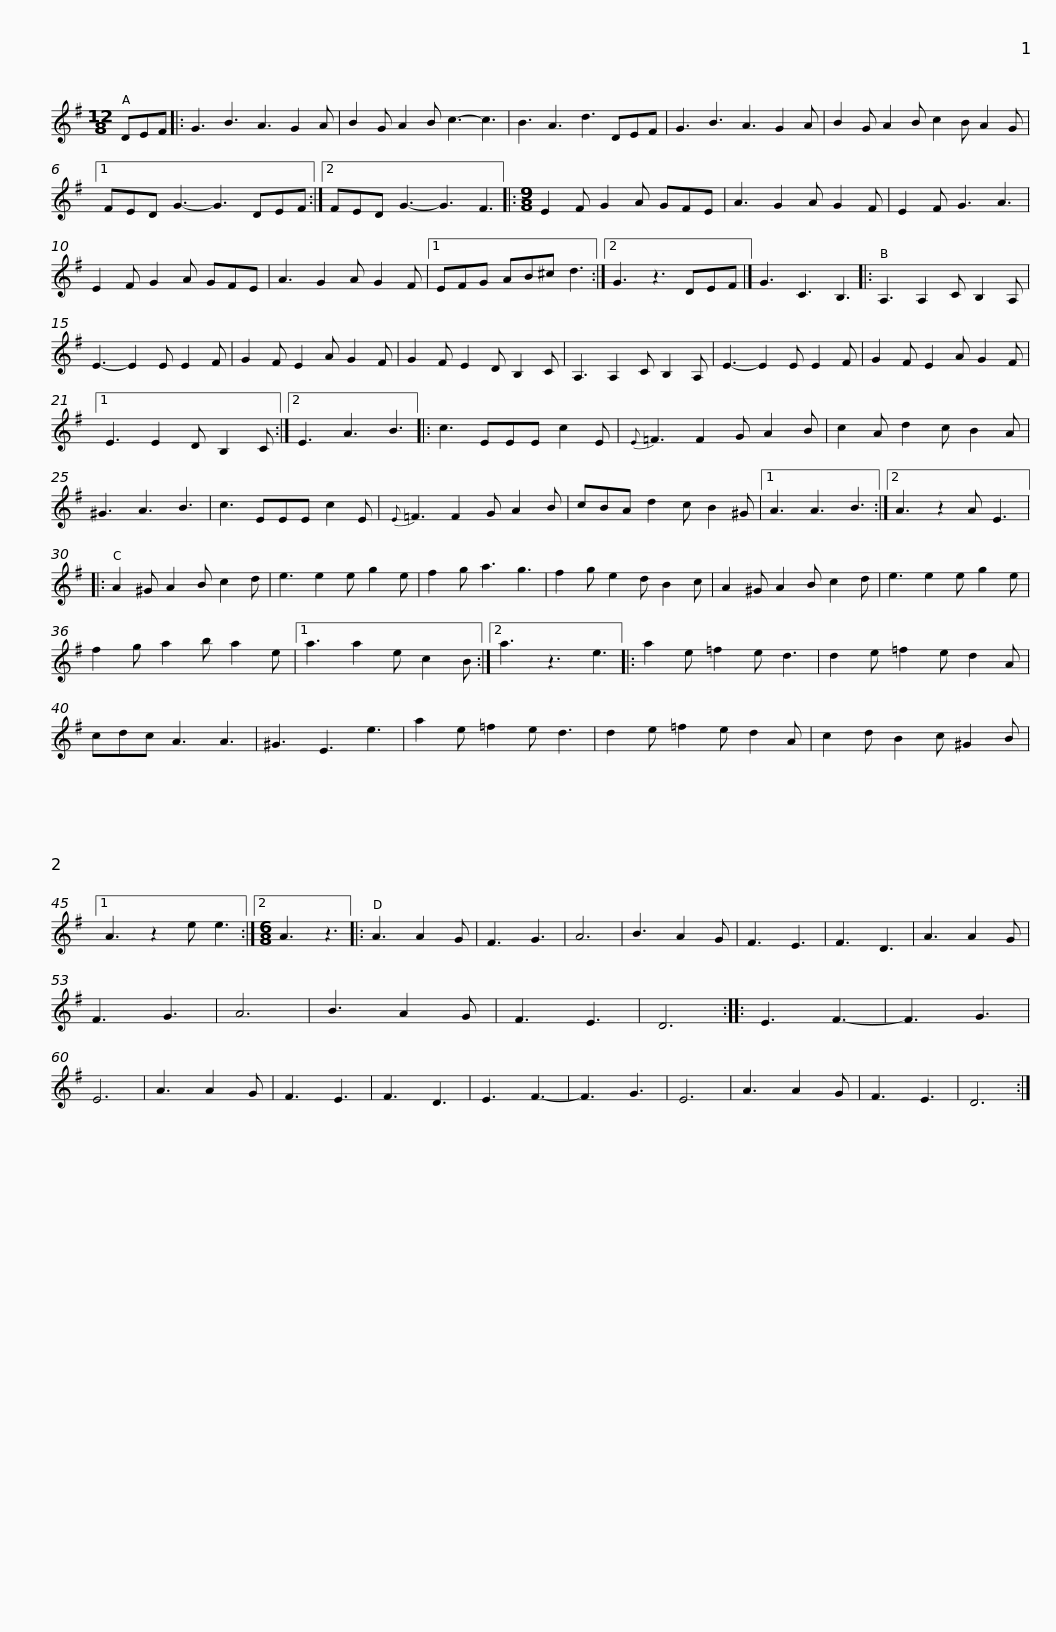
X:1
L:1/8
M:12/8
I:linebreak $
K:G
V:1 treble
V:1
 DEF |: G3 B3 A3 G2 A | B2 G A2 B c3- c3 | B3 A3 d3 DEF | G3 B3 A3 G2 A |$ %5
 B2 G A2 B c2 B A2 G |1 FED G3- G3 DEF :|2 FED G3- G3 F3 |:[M:9/8] E2 F G2 A GFE | A3 G2 A G2 F |$ %10
 E2 F G3 A3 | E2 F G2 A GFE | A3 G2 A G2 F |1 EFG AB^c d3 :|2 G3 z3 DEF |] %15
 G3 C3 B,3 |:$ A,3 A,2 C B,2 A, | E3- E2 E E2 F | G2 F E2 A G2 F | G2 F E2 D B,2 C | %20
 A,3 A,2 C B,2 A, |$ E3- E2 E E2 F | G2 F E2 A G2 F |1 E3 E2 D B,2 C :|2 E3 A3 B3 |: %25
 c3 EEE c2 E |{E} =F3 F2 G A2 B |$ c2 A d2 c B2 A | ^G3 A3 B3 | c3 EEE c2 E | %30
{E} =F3 F2 G A2 B | cBA d2 c B2 ^G |1 A3 A3 B3 :|2$ A3 z2 A E3 |: A2 ^G A2 B c2 d | %35
 e3 e2 e g2 e | f2 g a3 g3 | f2 g e2 d B2 c | A2 ^G A2 B c2 d | e3 e2 e g2 e |$ %40
 f2 g a2 b a2 e |1 a3 a2 e c2 B :|2 a3 z3 e3 |: a2 e =f2 e d3 | d2 e =f2 e d2 A | %45
 cdc A3 A3 | ^G3 E3 e3 |$ a2 e =f2 e d3 | d2 e =f2 e d2 A | c2 d B2 c ^G2 B |1 %50
 A3 z2 e e3 :|2[M:6/8] A3 z3 |: A3 A2 G | F3 G3 | A6 |$ %55
 B3 A2 G | F3 E3 | F3 D3 | A3 A2 G | F3 G3 | %60
 A6 | B3 A2 G | F3 E3 | D6 :: E3 F3- | %65
 F3 G3 | E6 |$ A3 A2 G | F3 E3 | F3 D3 | %70
 E3 F3- | F3 G3 | E6 | A3 A2 G | F3 E3 | %75
 D6 :| %76
